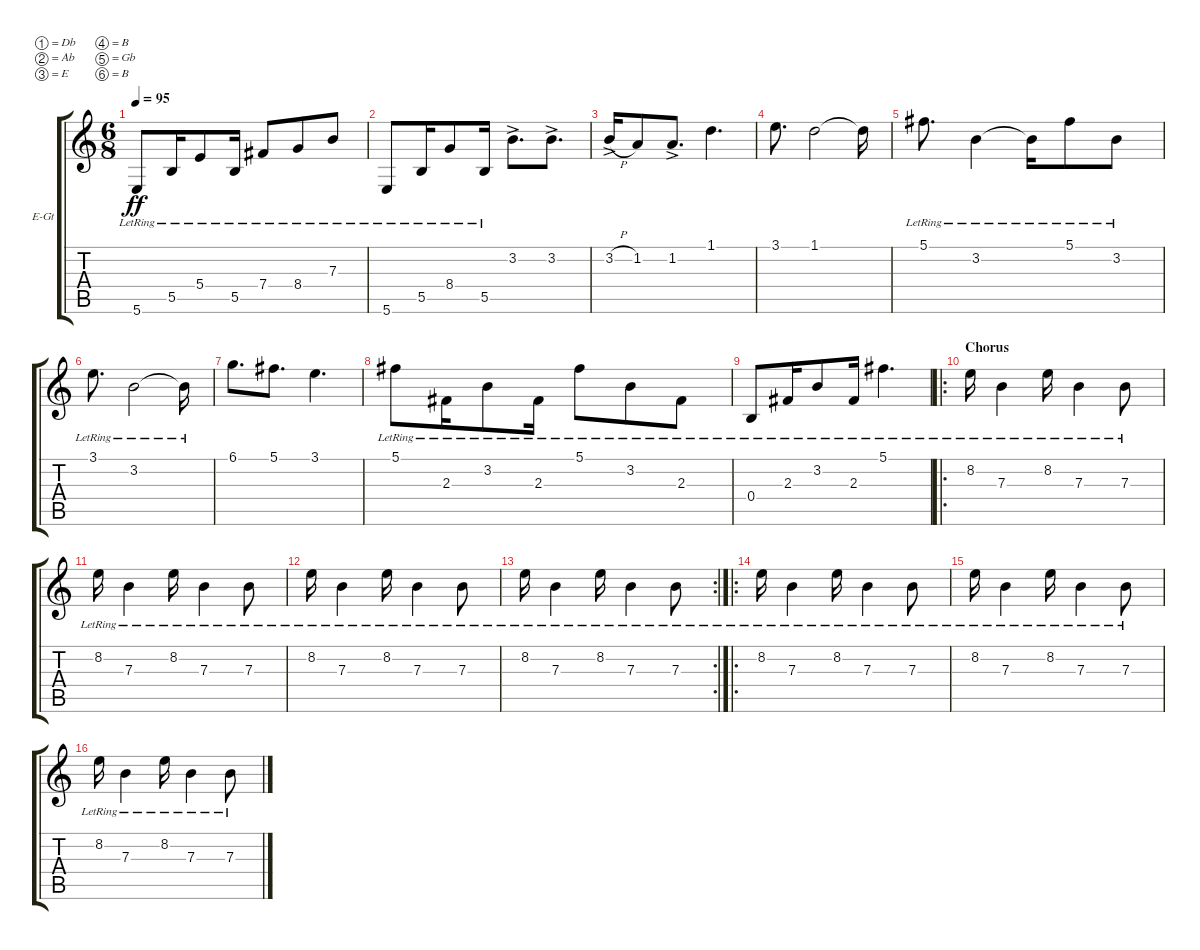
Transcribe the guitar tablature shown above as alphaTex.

\defaultSystemsLayout 4
\bracketExtendMode groupsimilarinstruments
\firstSystemTrackNameOrientation horizontal
\otherSystemsTrackNameOrientation horizontal
\track ("GTR Clean (Serj)" "E-Gt") {instrument electricguitarclean}
\staff {score tabs}
\tuning (Db4 Ab3 E3 B2 Gb2 B1)
\ts (6 8)
\tempo 95
\clef g2
\ks c
5.6{lr}.8{dy ff} 5.5{lr}.16 5.4{lr}.8 5.5{lr}.16 7.4{lr}.8 8.4{lr}.8 7.3{lr}.8 |
5.6{lr}.8 5.5{lr}.16 8.4{lr}.8 5.5{lr}.16 3.2{ac}.8{d} 3.2{ac}.8{d} |
3.2{h ac}.16 1.2.8 1.2{ac}.8{d} 1.1.4{d} |
3.1.8{d} 1.1.2 1.1{t}.16 |
5.1{lr}.8{d} 3.2{lr}.4 3.2{lr t}.16 5.1{lr}.8 3.2{lr}.8 |
3.1{lr}.8{d} 3.2{lr}.2 3.2{lr t}.16 |
6.1.8{d} 5.1.8{d} 3.1.4{d} |
5.1{lr}.8 2.3{lr}.16 3.2{lr}.8 2.3{lr}.16 5.1{lr}.8 3.2{lr}.8 2.3{lr}.8 |
0.4{lr}.8 2.3{lr}.16 3.2{lr}.8 2.3{lr}.16 5.1{lr}.4{d} |
\ro
\section ("" "Chorus")
8.2{lr}.16 7.3{lr}.4 8.2{lr}.16 7.3{lr}.4 7.3{lr}.8 |
8.2{lr}.16 7.3{lr}.4 8.2{lr}.16 7.3{lr}.4 7.3{lr}.8 |
8.2{lr}.16 7.3{lr}.4 8.2{lr}.16 7.3{lr}.4 7.3{lr}.8 |
\rc 2
8.2{lr}.16 7.3{lr}.4 8.2{lr}.16 7.3{lr}.4 7.3{lr}.8 |
\ro
8.2{lr}.16 7.3{lr}.4 8.2{lr}.16 7.3{lr}.4 7.3{lr}.8 |
8.2{lr}.16 7.3{lr}.4 8.2{lr}.16 7.3{lr}.4 7.3{lr}.8 |
8.2{lr}.16 7.3{lr}.4 8.2{lr}.16 7.3{lr}.4 7.3{lr}.8
